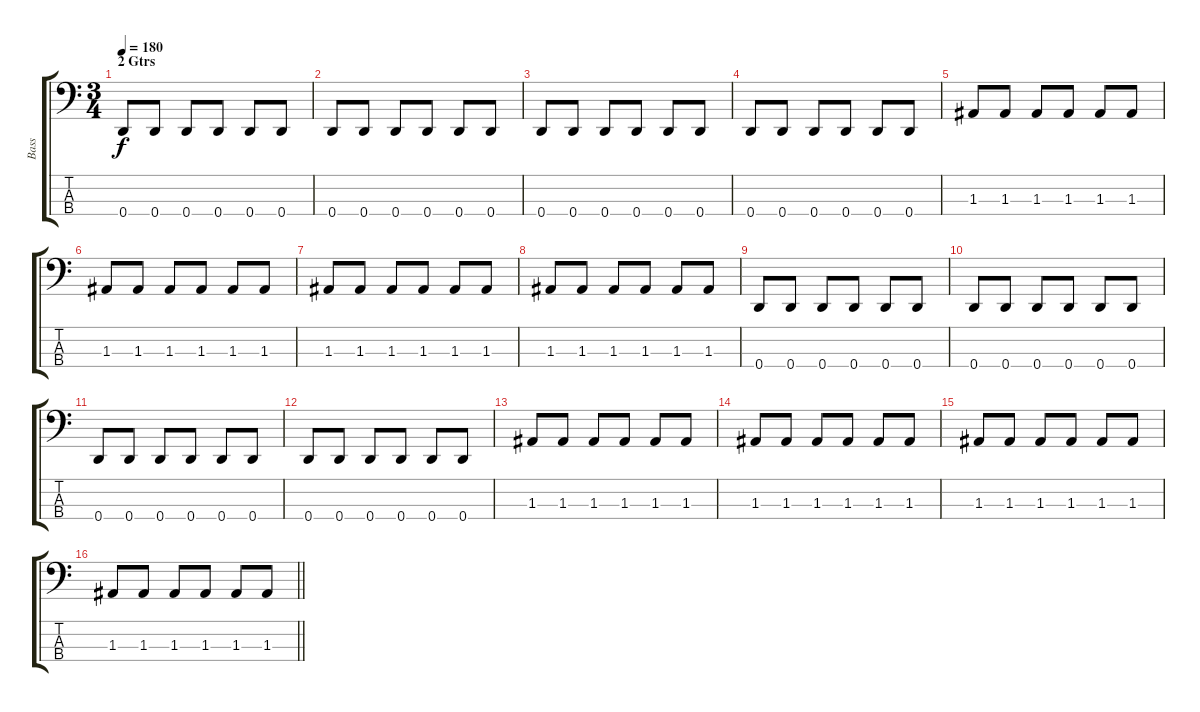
\track ("Bass" "Bass") {instrument electricbassfinger}
\staff {score tabs}
\tuning (G2 D2 A1 D1) {hide}
\ts (3 4)
\section ("" "2 Gtrs")
\tempo 180
\clef f4
\ks c
0.4.8{dy f} 0.4.8 0.4.8 0.4.8 0.4.8 0.4.8 |
0.4.8 0.4.8 0.4.8 0.4.8 0.4.8 0.4.8 |
0.4.8 0.4.8 0.4.8 0.4.8 0.4.8 0.4.8 |
0.4.8 0.4.8 0.4.8 0.4.8 0.4.8 0.4.8 |
1.3.8 1.3.8 1.3.8 1.3.8 1.3.8 1.3.8 |
1.3.8 1.3.8 1.3.8 1.3.8 1.3.8 1.3.8 |
1.3.8 1.3.8 1.3.8 1.3.8 1.3.8 1.3.8 |
1.3.8 1.3.8 1.3.8 1.3.8 1.3.8 1.3.8 |
0.4.8 0.4.8 0.4.8 0.4.8 0.4.8 0.4.8 |
0.4.8 0.4.8 0.4.8 0.4.8 0.4.8 0.4.8 |
0.4.8 0.4.8 0.4.8 0.4.8 0.4.8 0.4.8 |
0.4.8 0.4.8 0.4.8 0.4.8 0.4.8 0.4.8 |
1.3.8 1.3.8 1.3.8 1.3.8 1.3.8 1.3.8 |
1.3.8 1.3.8 1.3.8 1.3.8 1.3.8 1.3.8 |
1.3.8 1.3.8 1.3.8 1.3.8 1.3.8 1.3.8 |
\barLineRight lightlight
1.3.8 1.3.8 1.3.8 1.3.8 1.3.8 1.3.8
